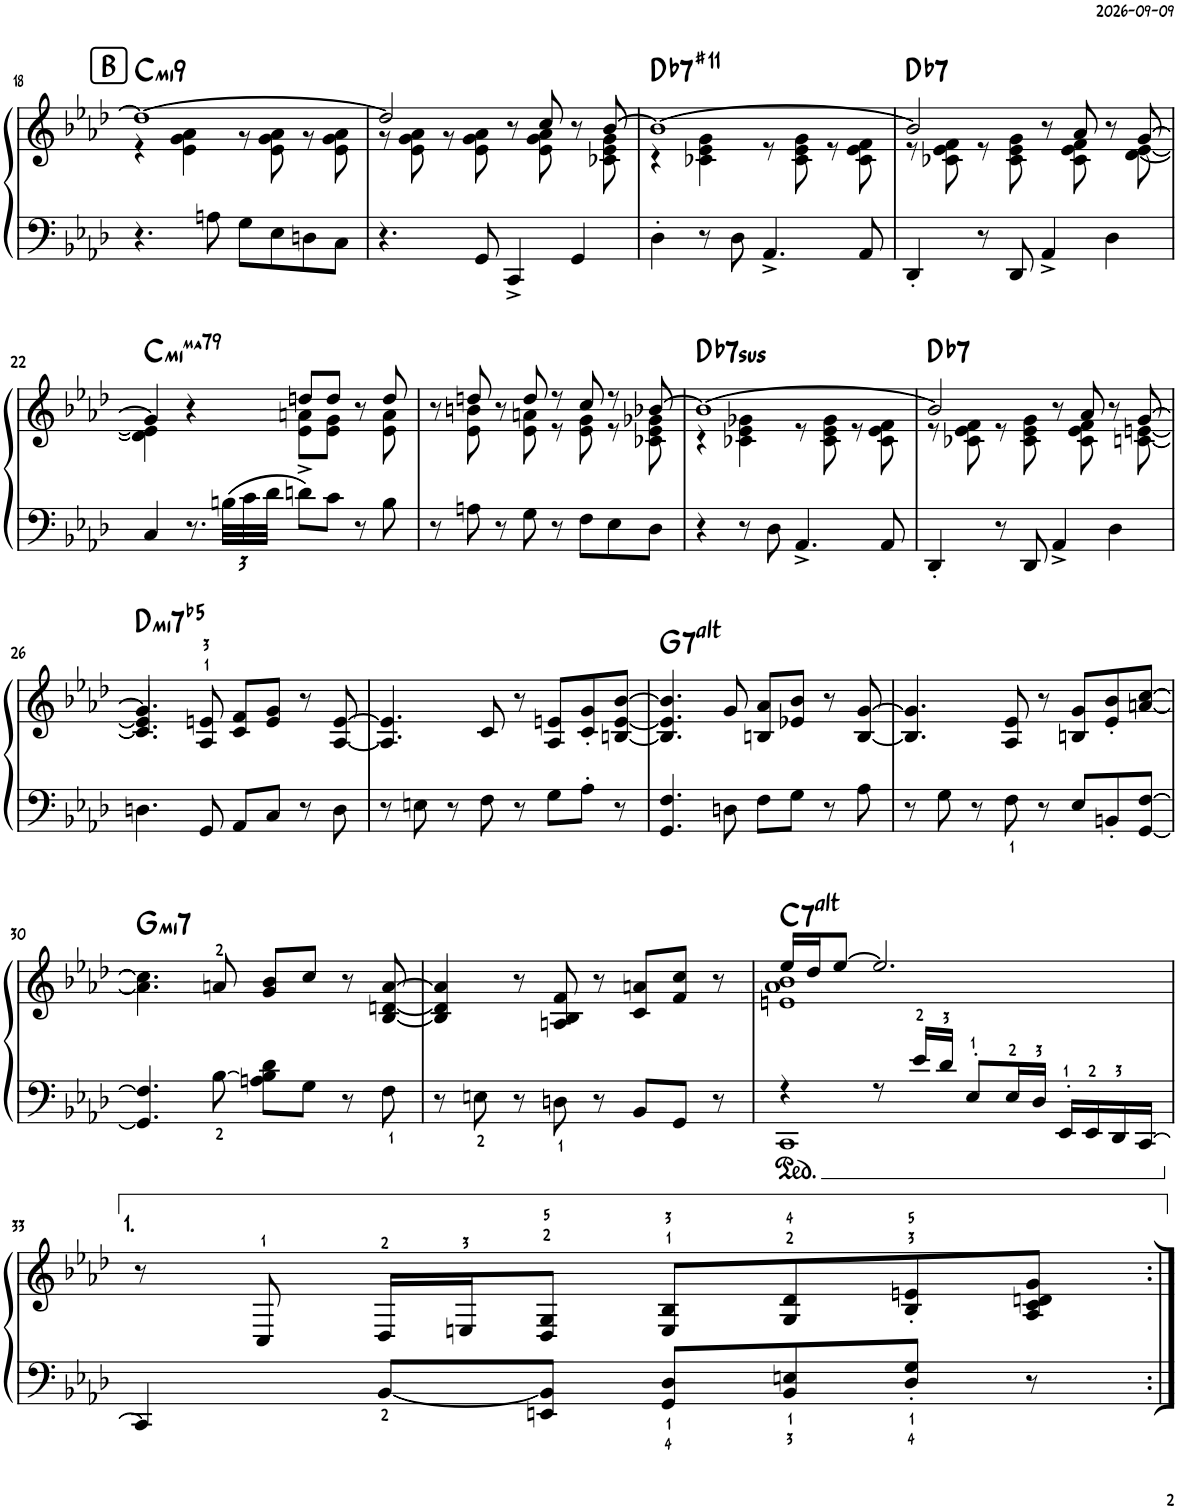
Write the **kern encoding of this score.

**kern	**kern	**harte
*part1	*part1	*part1
*staff2	*staff1	*
*I"Piano	*	*
*I'Pno	*	*
!!LO:PB:g=z
*clefF4	*clefG2	*
*k[b-e-a-d-]	*k[b-e-a-d-]	*
*M4/4	*M4/4	*
*met(c|)	*met(c|)	*
!!LO:REH:place=s1:a:rj:fs=14:t=B
=18	=18	=18
*	*^	*
!	!	!	!LO:H:kt=mi9
4.r	1dd_	4r	C:min9
.	.	4e-\ 4g\ 4a-\	.
8An\	.	.	.
8G\L	.	8r	.
8E-\	.	8e-\ 8g\ 8a-\	.
8Dn\	.	8r	.
8C\J	.	8e-\ 8g\ 8a-\	.
=19	=19	=19	=19
4.r	2dd/]	8r	.
.	.	8e-\ 8g\ 8a-\	.
.	.	8r	.
8GG/	.	8e-\ 8g\ 8a-\	.
4CC^/	8r	8ryy	.
.	8cc/	8e-\ 8g\ 8a-\	.
4GG/	8r	8ryy	.
.	[8b-/	8c-X\ 8e-\ 8g\	.
=20	=20	=20	=20
!	!	!	!LO:H:kt=7
4D-'\	1b-_	4r	Db:7(#11)
8r	.	4c-X\ 4e-\ 4g\	.
8D-\	.	.	.
4.AA-^/	.	8r	.
.	.	8c-\ 8e-\ 8g\	.
.	.	8r	.
8AA-/	.	8c-\ 8e-\ 8f\	.
=21	=21	=21	=21
!	!	!	!LO:H:kt=7
4DD-'/	2b-/]	8r	Db:7
.	.	8c-X\ 8e-\ 8f\	.
8r	.	8r	.
8DD-/	.	8c-\ 8e-\ 8g\	.
4AA-^/	8r	8ryy	.
.	8a-/	8c-\ 8e-\ 8f\	.
4D-\	8r	8ryy	.
.	[8g/	[8d-\ [8e-\	.
!!LO:LB:g=z	!!
=22	=22	=22	=22
!	!	!	!LO:H:kt=mima7
4C/	4g/]	4d-\] 4e-\]	C:minmaj7(9)
8.r	4r	4ryy	.
*Xbrackettup	*	*	*
48Bn\LLL	.	.	.
48c\	.	.	.
48d-\JJJ	.	.	.
8dn^\L	8ddn/L	8e-\ 8an\L	.
8c\J	8dd/J	8e-\ 8g\J	.
8r	8r	8ryy	.
8B\	8dd/	8e-\ 8a\	.
=23	=23	=23	=23
8r	8r	8ryy	.
8An\	8ddn/	8e-\ 8bn\	.
8r	8r	8ryy	.
8G\	8dd/	8e-\ 8an\	.
8r	8r	8r	.
8F\L	8cc/	8e-\ 8g\	.
8E-\	8r	8r	.
8D-\J	[8b-X/	8c-X\ 8e-\ 8g-X\	.
=24	=24	=24	=24
!	!	!	!LO:H:kt=7sus
4r	1b-_	4r	Db:sus4(7)
8r	.	4c-X\ 4e-\ 4g-X\	.
8D-\	.	.	.
4.AA-^/	.	8r	.
.	.	8c-\ 8e-\ 8g-\	.
.	.	8r	.
8AA-/	.	8c-\ 8e-\ 8f\	.
=25	=25	=25	=25
!	!	!	!LO:H:kt=7
4DD-'/	2b-/]	8r	Db:7
.	.	8c-X\ 8e-\ 8f\	.
8r	.	8r	.
8DD-/	.	8c-\ 8e-\ 8g\	.
4AA-^/	8r	8ryy	.
.	8a-/	8c-\ 8e-\ 8f\	.
4D-\	8r	8ryy	.
.	[8g/	[8cn\ [8en\	.
!!LO:LB:g=z	!!
=26	=26	=26	=26
!	!	!	!LO:H:kt=mi7b5
4.Dn\	4.g/]	4.c/] 4.e/]	D:hdim7
8GG/	8A-/ 8en/	8ryy	.
8AA-/L	8c/ 8f/L	2ryy	.
8C/J	8e/ 8g/J	.	.
8r	8r	.	.
8D\	[8A-/ [8e/	.	.
=27	=27	=27	=27
8r	4.A-/] 4.e/]	1ryy	.
8En\	.	.	.
8r	.	.	.
8F\	8c/	.	.
8r	8r	.	.
8G\L	8A-/ 8en/L	.	.
8A-'\J	8c/' 8g/'	.	.
8r	[8Bn/ [8e/ [8b-/J	.	.
*	*v	*v	*
=28	=28	=28
!	!	!LO:H:kt=7
4.GG/ 4.F/	4.B/] 4.e/] 4.b-/]	G:(3,b5,#5,b7,b9,#9)
8Dn\	8g/	.
8F\L	8Bn/ 8a-/L	.
8G\J	8e-X/ 8b-/J	.
8r	8r	.
8A-\	[8B/ [8g/	.
=29	=29	=29
8r	4.B/] 4.g/]	.
8G\	.	.
8r	.	.
8F\	8A-/ 8e-/	.
8r	8r	.
8E-/L	8Bn/ 8g/L	.
8BBn'/	8e-/' 8b-/'	.
[8GG/ [8F/J	[8an/ [8cc/J	.
!!LO:LB:g=z
=30	=30	=30
*^	*	*
!	!	!	!LO:H:kt=mi7
4.GG/] 4.F/]	1ryy	4.a\] 4.cc\]	G:min7
[8B-\	.	8an/	.
8An\ 8B-\] 8d-\L	.	8g/ 8b-/L	.
8G\J	.	8cc/J	.
8r	.	8r	.
8F\	.	[8B-/ [8dn/ [8a/	.
=31	=31	=31	=31
8r	1ryy	4B-/] 4d/] 4a/]	.
8En\	.	.	.
8r	.	8r	.
8Dn\	.	8An/ 8B-/ 8f/	.
8r	.	8r	.
8BB-/L	.	8c/ 8an/L	.
8GG/J	.	8f/ 8cc/J	.
8r	.	8r	.
=32	=32	=32	=32
*	*	*^	*
!	!	!	!	!LO:H:kt=7
4r	1CC	16ee-/LL	1en 1a- 1b-	C:(3,b5,#5,b7,b9,#9)
.	.	16dd-/J	.	.
.	.	[8ee-/J	.	.
!	!	!	!	!LO:H:kt=N.C.
8r	.	2.ee-/]	.	N
16e-/LL	.	.	.	.
16d-/JJ	.	.	.	.
8E-'/L	.	.	.	.
16E-/L	.	.	.	.
16D-/JJ	.	.	.	.
16EE-'/LL	.	.	.	.
16EE-/	.	.	.	.
16DD-/	.	.	.	.
[16CC/JJ	.	.	.	.
*	*	*v	*v	*
!!LO:LB:g=z
=33	=33	=33	=33
4CC/]	1ryy	8r	.
.	.	8C/	.
[8BB-/L	.	16D-/LL	.
.	.	16En/J	.
8EEn/ 8BB-/]J	.	8D-/ 8G/J	.
8GG/ 8D-/L	.	8E/ 8B-/L	.
8BB-/ 8En/	.	8G/ 8d-/	.
8D-/' 8G/'J	.	8B-/' 8en/'	.
8r	.	8A-/ 8c/ 8dn/ 8g/J	.
*v	*v	*	*
=:|!	=:|!	=:|!
*-	*-	*-
